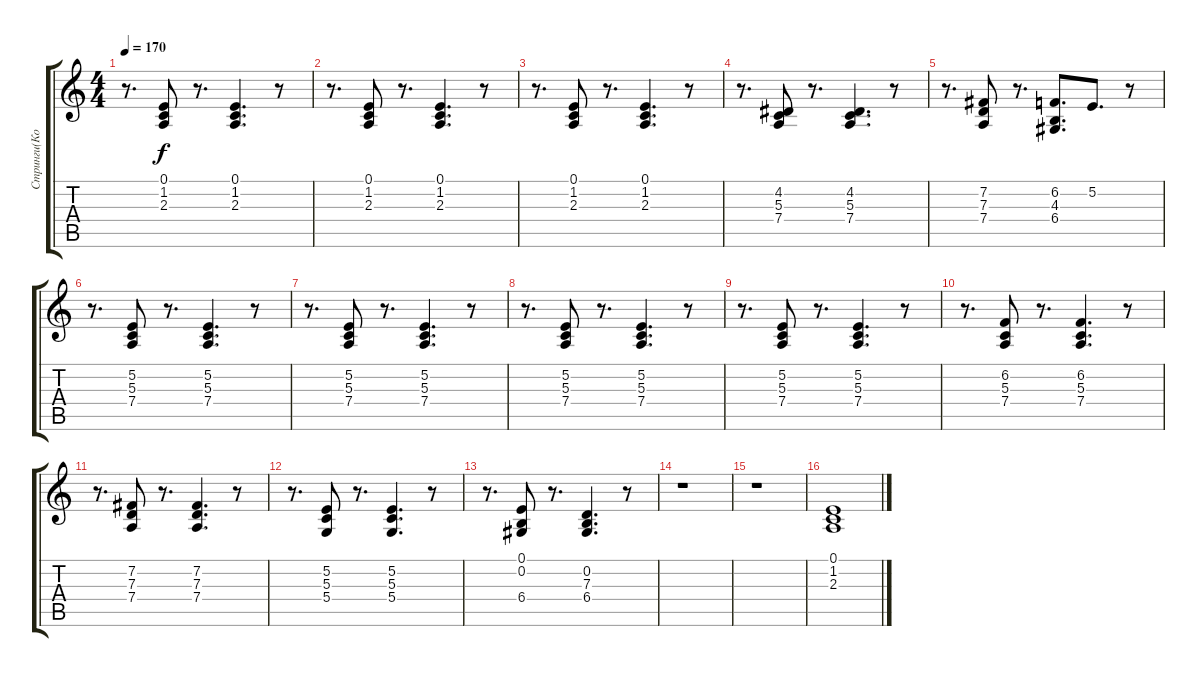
\track ("Стринги(Козлов)" "Стринги(Ко") {instrument tremolostrings}
\staff {score tabs}
\tuning (E4 B3 G3 D3 A2 E2) {hide}
\ts (4 4)
\tempo 170
\clef g2
\ks c
r.8{d dy f} (0.1 1.2 2.3).8 r.8{d} (0.1 1.2 2.3).4{d} r.8 |
r.8{d} (0.1 1.2 2.3).8 r.8{d} (0.1 1.2 2.3).4{d} r.8 |
r.8{d} (0.1 1.2 2.3).8 r.8{d} (0.1 1.2 2.3).4{d} r.8 |
r.8{d} (4.2 5.3 7.4).8 r.8{d} (4.2 5.3 7.4).4{d} r.8 |
r.8{d} (7.2 7.3 7.4).8 r.8{d} (6.2 4.3 6.4).8{d} 5.2.8{d} r.8 |
r.8{d} (5.2 5.3 7.4).8 r.8{d} (5.2 5.3 7.4).4{d} r.8 |
r.8{d} (5.2 5.3 7.4).8 r.8{d} (5.2 5.3 7.4).4{d} r.8 |
r.8{d} (5.2 5.3 7.4).8 r.8{d} (5.2 5.3 7.4).4{d} r.8 |
r.8{d} (5.2 5.3 7.4).8 r.8{d} (5.2 5.3 7.4).4{d} r.8 |
r.8{d} (6.2 5.3 7.4).8 r.8{d} (6.2 5.3 7.4).4{d} r.8 |
r.8{d} (7.2 7.3 7.4).8 r.8{d} (7.2 7.3 7.4).4{d} r.8 |
r.8{d} (5.2 5.3 5.4).8 r.8{d} (5.2 5.3 5.4).4{d} r.8 |
r.8{d} (0.1 0.2 6.4).8 r.8{d} (0.2 7.3 6.4).4{d} r.8 |
r.1 |
r.1 |
(0.1 1.2 2.3).1
